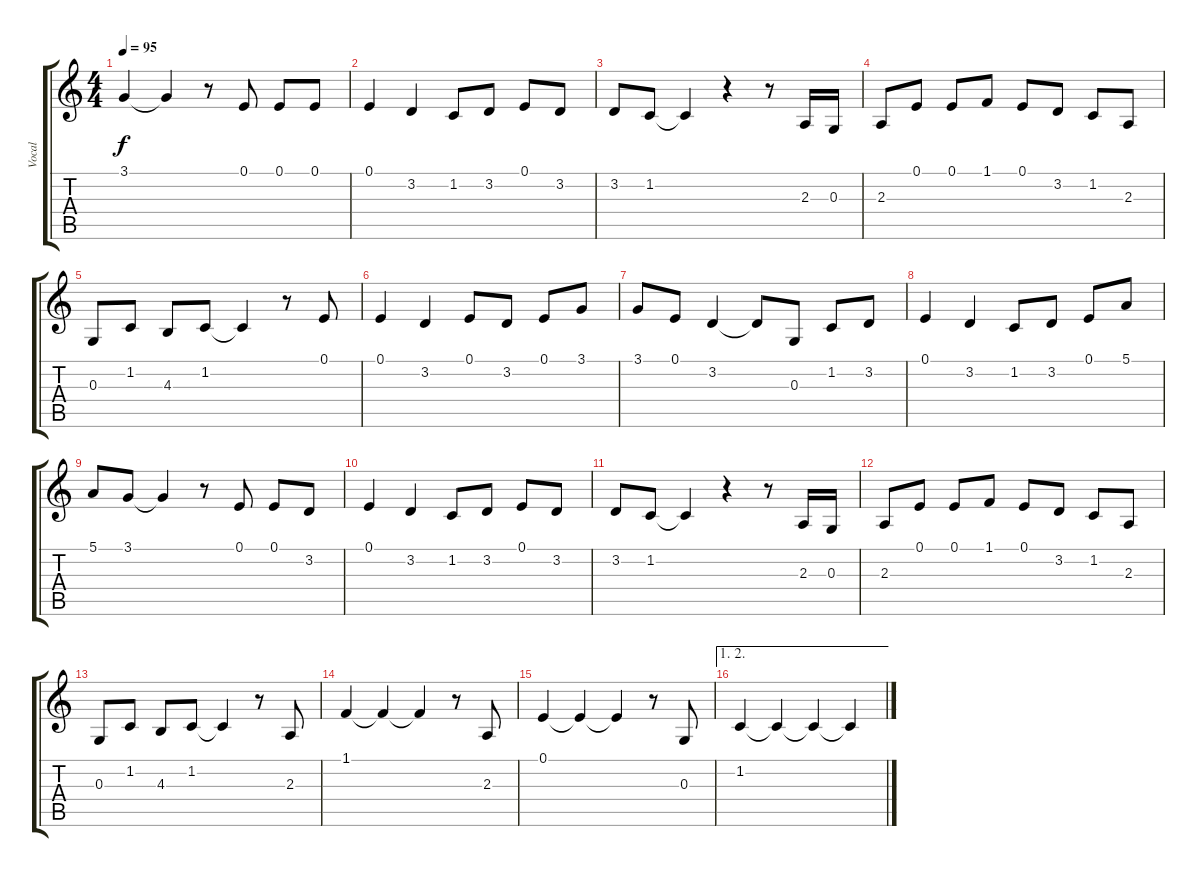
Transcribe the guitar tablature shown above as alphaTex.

\track ("Vocal" "Vocal") {instrument harmonica}
\staff {score tabs}
\tuning (E4 B3 G3 D3 A2 E2) {hide}
\ts (4 4)
\tempo 95
\clef g2
\ks c
3.1{t}.4{dy f} 3.1{t}.4 r.8 0.1.8 0.1.8 0.1.8 |
0.1.4 3.2.4 1.2.8 3.2.8 0.1.8 3.2.8 |
3.2.8 1.2.8 1.2{t}.4 r.4 r.8 2.3.16 0.3.16 |
2.3.8 0.1.8 0.1.8 1.1.8 0.1.8 3.2.8 1.2.8 2.3.8 |
0.3.8 1.2.8 4.3.8 1.2.8 1.2{t}.4 r.8 0.1.8 |
0.1.4 3.2.4 0.1.8 3.2.8 0.1.8 3.1.8 |
3.1.8 0.1.8 3.2.4 3.2{t}.8 0.3.8 1.2.8 3.2.8 |
0.1.4 3.2.4 1.2.8 3.2.8 0.1.8 5.1.8 |
5.1.8 3.1.8 3.1{t}.4 r.8 0.1.8 0.1.8 3.2.8 |
0.1.4 3.2.4 1.2.8 3.2.8 0.1.8 3.2.8 |
3.2.8 1.2.8 1.2{t}.4 r.4 r.8 2.3.16 0.3.16 |
2.3.8 0.1.8 0.1.8 1.1.8 0.1.8 3.2.8 1.2.8 2.3.8 |
0.3.8 1.2.8 4.3.8 1.2.8 1.2{t}.4 r.8 2.3.8 |
1.1.4 1.1{t}.4 1.1{t}.4 r.8 2.3.8 |
0.1.4 0.1{t}.4 0.1{t}.4 r.8 0.3.8 |
\ae (1 2)
1.2.4 1.2{t}.4 1.2{t}.4 1.2{t}.4
